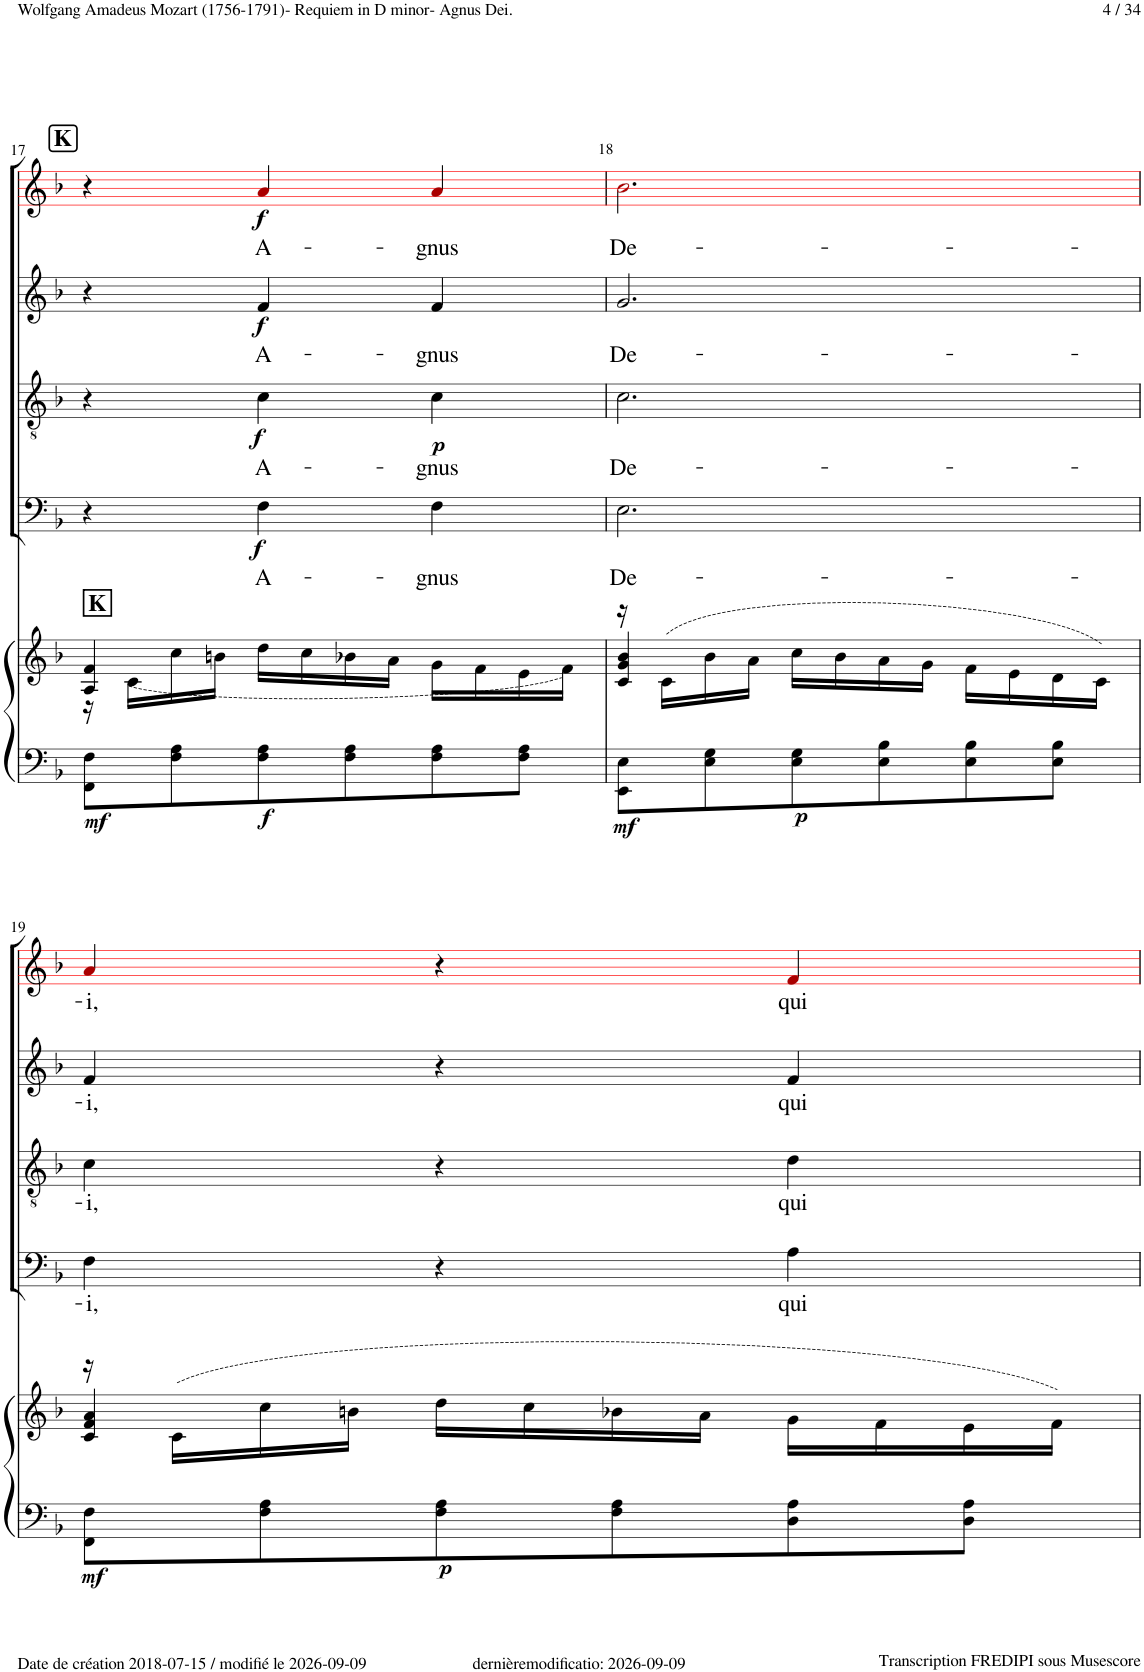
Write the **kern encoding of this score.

**kern	**kern	**dynam	**kern	**text	**dynam	**kern	**text	**dynam	**kern	**text	**dynam	**kern	**text	**dynam
*part5	*part5	*part5	*part4	*part4	*part4	*part3	*part3	*part3	*part2	*part2	*part2	*part1	*part1	*part1
*staff6	*staff5	*staff5/6	*staff4	*staff4	*staff4	*staff3	*staff3	*staff3	*staff2	*staff2	*staff2	*staff1	*staff1	*staff1
*I"Piano	*	*	*I"Bass	*	*	*I"Tenor	*	*	*I"Alto	*	*	*I"Soprano	*	*
*I'Pno	*	*	*	*	*	*	*	*	*	*	*	*	*	*
!!LO:PB:g=z
*clefF4	*clefG2	*	*clefF4	*	*	*clefGv2	*	*	*clefG2	*	*	*clefG2	*	*
*	*	*	*	*	*	*	*	*	*	*	*	*ITrd1c2	*	*
*k[b-]	*k[b-]	*	*k[b-]	*	*	*k[b-]	*	*	*k[b-]	*	*	*k[b-]	*	*
*M3/4	*M3/4	*	*M3/4	*	*	*M3/4	*	*	*M3/4	*	*	*M3/4	*	*
=17	=17	=17	=17	=17	=17	=17	=17	=17	=17	=17	=17	=17	=17	=17
*	*^	*	*	*	*	*	*	*	*	*	*	*	*	*
!	!LO:TX:a:B:t=K	!	!	!	!	!	!	!	!	!	!	!	!	!	!
!	!	!	!LO:DY:b=2	!	!	!	!	!	!	!	!	!	!	!	!
8FF\ 8F\L	4A/ 4f/	16r	mf	4r	.	.	4r	.	.	4r	.	.	4r	.	.
.	.	(16c\LL	.	.	.	.	.	.	.	.	.	.	.	.	.
8F\ 8A\	.	16cc\	.	.	.	.	.	.	.	.	.	.	.	.	.
.	.	16bn\JJ	.	.	.	.	.	.	.	.	.	.	.	.	.
!	!	!	!LO:DY:b=2	!	!LO:LY:b	!LO:DY:b	!	!LO:LY:b	!LO:DY:b	!	!LO:LY:b	!LO:DY:b	!	!LO:LY:b	!LO:DY:b
8F\ 8A\	2ryy	16dd\LL	f	4F!\	A-	f	4c!\	A-	f	4f!/	A-	f	4a!i/	A-	f
.	.	16cc\	.	.	.	.	.	.	.	.	.	.	.	.	.
8F\ 8A\	.	16b-X\	.	.	.	.	.	.	.	.	.	.	.	.	.
.	.	16a\JJ	.	.	.	.	.	.	.	.	.	.	.	.	.
!	!	!	!	!	!LO:LY:b	!	!	!LO:LY:b	!LO:DY:b	!	!LO:LY:b	!	!	!LO:LY:b	!
8F\ 8A\	.	16g\LL	.	4F!\	-gnus	.	4c!\	-gnus	p	4f!/	-gnus	.	4a!i/	-gnus	.
.	.	16f\	.	.	.	.	.	.	.	.	.	.	.	.	.
8F\ 8A\J	.	16e\	.	.	.	.	.	.	.	.	.	.	.	.	.
.	.	16f\JJ)	.	.	.	.	.	.	.	.	.	.	.	.	.
=18	=18	=18	=18	=18	=18	=18	=18	=18	=18	=18	=18	=18	=18	=18	=18
!	!	!	!LO:DY:b=2	!	!LO:LY:b	!	!	!LO:LY:b	!	!	!LO:LY:b	!	!	!LO:LY:b	!
8EE\ 8E\L	16r	4c/ 4g/ 4b-/	mf	2.E!\	De-	.	2.c!\	De-	.	2.g!/	De-	.	2.b-!i\	De-	.
.	(16c\LL	.	.	.	.	.	.	.	.	.	.	.	.	.	.
8E\ 8G\	16b-\	.	.	.	.	.	.	.	.	.	.	.	.	.	.
.	16a\JJ	.	.	.	.	.	.	.	.	.	.	.	.	.	.
!	!	!	!LO:DY:b=2	!	!	!	!	!	!	!	!	!	!	!	!
8E\ 8G\	16cc\LL	2ryy	p	.	.	.	.	.	.	.	.	.	.	.	.
.	16b-\	.	.	.	.	.	.	.	.	.	.	.	.	.	.
8E\ 8B-\	16a\	.	.	.	.	.	.	.	.	.	.	.	.	.	.
.	16g\JJ	.	.	.	.	.	.	.	.	.	.	.	.	.	.
8E\ 8B-\	16f\LL	.	.	.	.	.	.	.	.	.	.	.	.	.	.
.	16e\	.	.	.	.	.	.	.	.	.	.	.	.	.	.
8E\ 8B-\J	16d\	.	.	.	.	.	.	.	.	.	.	.	.	.	.
.	16c\JJ)	.	.	.	.	.	.	.	.	.	.	.	.	.	.
!!LO:LB:g=z
=19	=19	=19	=19	=19	=19	=19	=19	=19	=19	=19	=19	=19	=19	=19	=19
!	!	!	!LO:DY:b=2	!	!LO:LY:b	!	!	!LO:LY:b	!	!	!LO:LY:b	!	!	!LO:LY:b	!
8FF\ 8F\L	16r	4c/ 4f/ 4a/	mf	4F!\	-i,	.	4c!\	-i,	.	4f!/	-i,	.	4a!i/	-i,	.
.	(16c\LL	.	.	.	.	.	.	.	.	.	.	.	.	.	.
8F\ 8A\	16cc\	.	.	.	.	.	.	.	.	.	.	.	.	.	.
.	16bn\JJ	.	.	.	.	.	.	.	.	.	.	.	.	.	.
!	!	!	!LO:DY:b=2	!	!	!	!	!	!	!	!	!	!	!	!
8F\ 8A\	16dd\LL	2ryy	p	4r	.	.	4r	.	.	4r	.	.	4r	.	.
.	16cc\	.	.	.	.	.	.	.	.	.	.	.	.	.	.
8F\ 8A\	16b-X\	.	.	.	.	.	.	.	.	.	.	.	.	.	.
.	16a\JJ	.	.	.	.	.	.	.	.	.	.	.	.	.	.
!	!	!	!	!	!LO:LY:b	!	!	!LO:LY:b	!	!	!LO:LY:b	!	!	!LO:LY:b	!
8D\ 8A\	16g\LL	.	.	4A!\	qui	.	4d!\	qui	.	4f!/	qui	.	4f!i/	qui	.
.	16f\	.	.	.	.	.	.	.	.	.	.	.	.	.	.
8D\ 8A\J	16e\	.	.	.	.	.	.	.	.	.	.	.	.	.	.
.	16f\JJ)	.	.	.	.	.	.	.	.	.	.	.	.	.	.
*	*v	*v	*	*	*	*	*	*	*	*	*	*	*	*	*
=	=	=	=	=	=	=	=	=	=	=	=	=	=	=
*-	*-	*-	*-	*-	*-	*-	*-	*-	*-	*-	*-	*-	*-	*-
